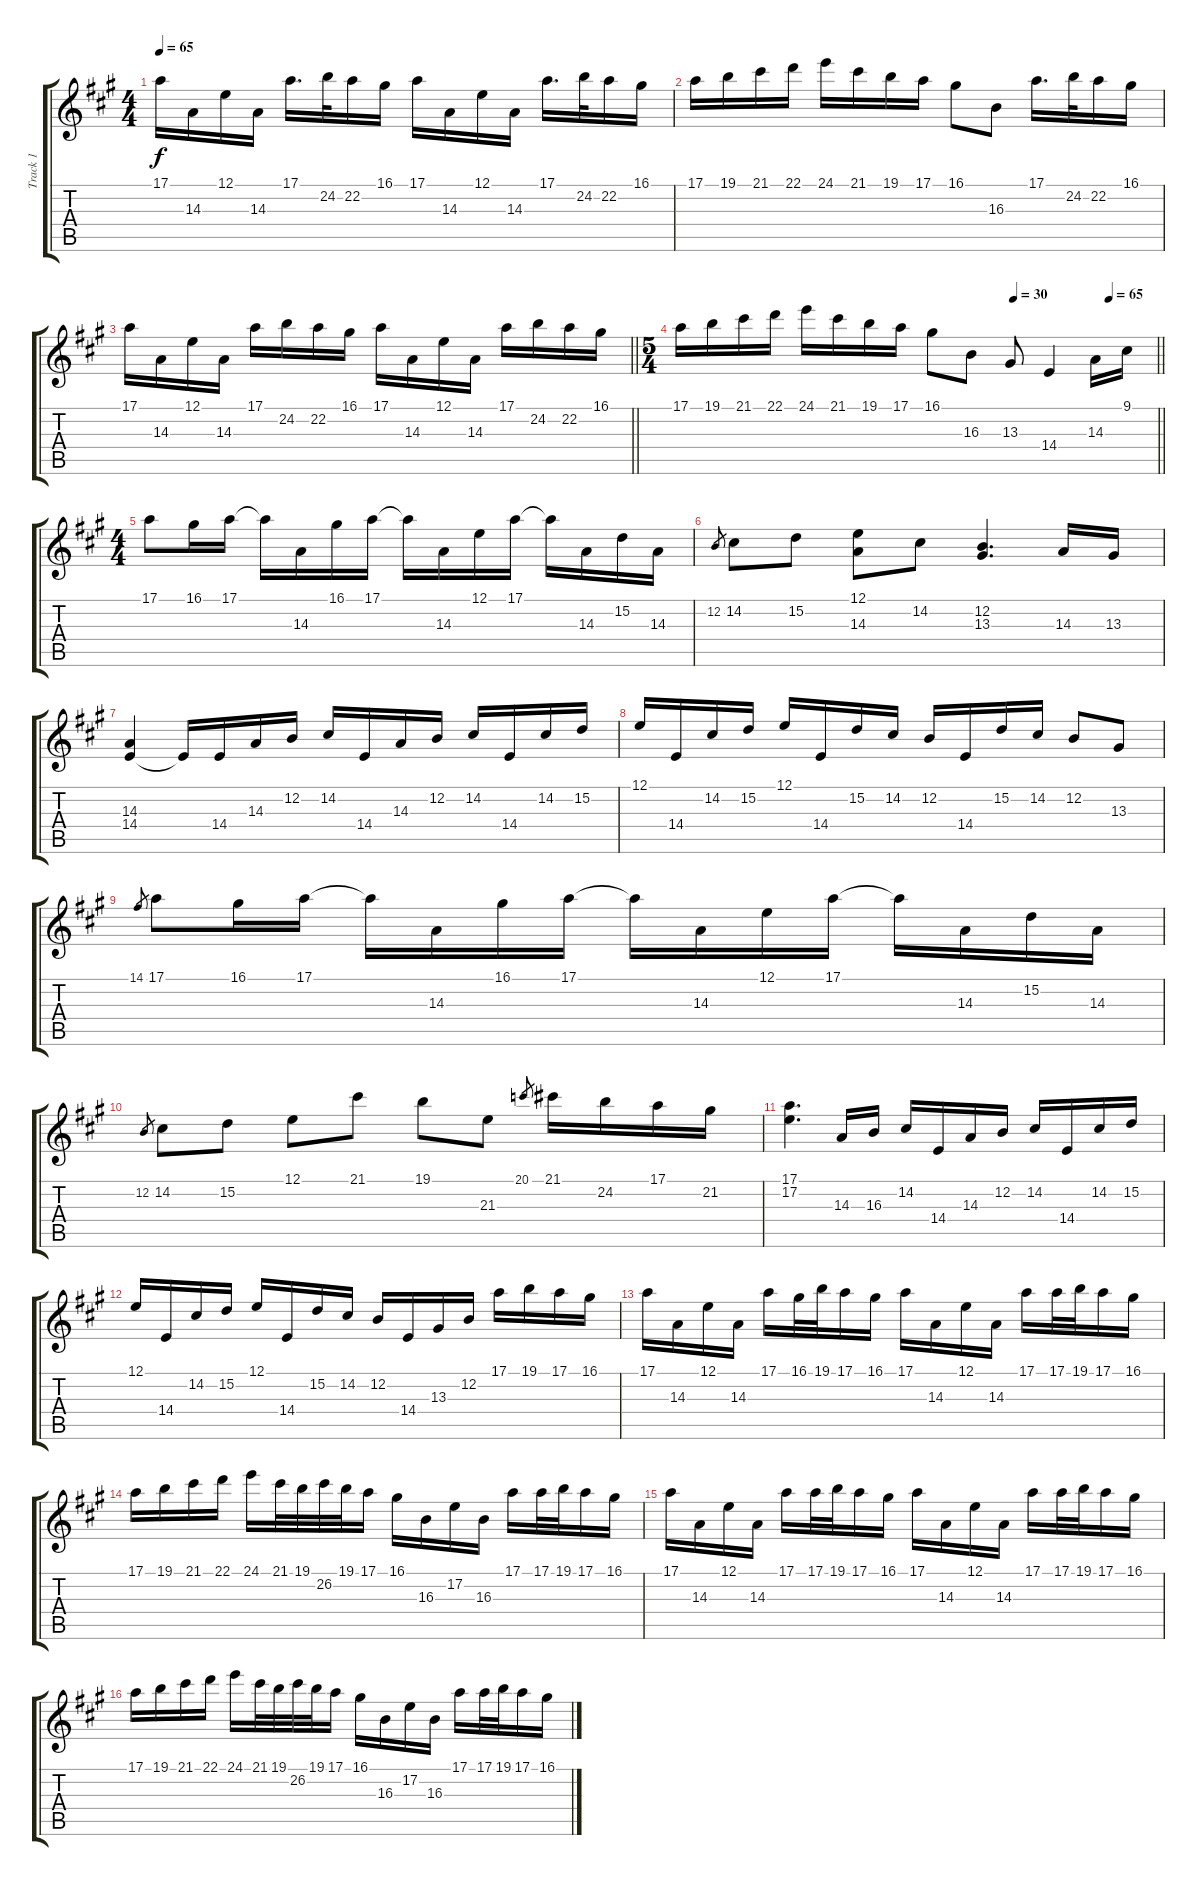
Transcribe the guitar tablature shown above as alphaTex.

\track ("Track 1" "Track 1") {instrument acousticgrandpiano}
\staff {score tabs}
\tuning (E4 B3 G3 D3 A2 E2) {hide}
\ts (4 4)
\tempo 65
\clef g2
\ks a
17.1.16{dy f} 14.3.16 12.1.16 14.3.16 17.1.16{d} 24.2.32 22.2.16 16.1.16 17.1.16 14.3.16 12.1.16 14.3.16 17.1.16{d} 24.2.32 22.2.16 16.1.16 |
17.1.16 19.1.16 21.1.16 22.1.16 24.1.16 21.1.16 19.1.16 17.1.16 16.1.8 16.3.8 17.1.16{d} 24.2.32 22.2.16 16.1.16 |
\barLineRight lightlight
17.1.16 14.3.16 12.1.16 14.3.16 17.1.16 24.2.16 22.2.16 16.1.16 17.1.16 14.3.16 12.1.16 14.3.16 17.1.16 24.2.16 22.2.16 16.1.16 |
\ts (5 4)
\tempo (30 0.7)
\tempo (65 0.9)
\barLineRight lightlight
17.1.16 19.1.16 21.1.16 22.1.16 24.1.16 21.1.16 19.1.16 17.1.16 16.1.8 16.3.8 13.3.8 14.4.4 14.3.16 9.1.16 |
\ts (4 4)
17.1.8 16.1.16 17.1.16 17.1{t}.16 14.3.16 16.1.16 17.1.16 17.1{t}.16 14.3.16 12.1.16 17.1.16 17.1{t}.16 14.3.16 15.2.16 14.3.16 |
12.2.8{gr} 14.2.8 15.2.8 (12.1 14.3).8 14.2.8 (12.2 13.3).4{d} 14.3.16 13.3.16 |
(14.3 14.4).4 14.4{t}.16 14.4.16 14.3.16 12.2.16 14.2.16 14.4.16 14.3.16 12.2.16 14.2.16 14.4.16 14.2.16 15.2.16 |
12.1.16 14.4.16 14.2.16 15.2.16 12.1.16 14.4.16 15.2.16 14.2.16 12.2.16 14.4.16 15.2.16 14.2.16 12.2.8 13.3.8 |
14.1.8{gr} 17.1.8 16.1.16 17.1.16 17.1{t}.16 14.3.16 16.1.16 17.1.16 17.1{t}.16 14.3.16 12.1.16 17.1.16 17.1{t}.16 14.3.16 15.2.16 14.3.16 |
12.2.8{gr} 14.2.8 15.2.8 12.1.8 21.1.8 19.1.8 21.3.8 20.1.8{gr} 21.1.16 24.2.16 17.1.16 21.2.16 |
(17.1 17.2).4{d} 14.3.16 16.3.16 14.2.16 14.4.16 14.3.16 12.2.16 14.2.16 14.4.16 14.2.16 15.2.16 |
12.1.16 14.4.16 14.2.16 15.2.16 12.1.16 14.4.16 15.2.16 14.2.16 12.2.16 14.4.16 13.3.16 12.2.16 17.1.16 19.1.16 17.1.16 16.1.16 |
17.1.16 14.3.16 12.1.16 14.3.16 17.1.16 16.1.32 19.1.32 17.1.16 16.1.16 17.1.16 14.3.16 12.1.16 14.3.16 17.1.16 17.1.32 19.1.32 17.1.16 16.1.16 |
17.1.16 19.1.16 21.1.16 22.1.16 24.1.16 21.1.32 19.1.32 26.2.32 19.1.32 17.1.16 16.1.16 16.3.16 17.2.16 16.3.16 17.1.16 17.1.32 19.1.32 17.1.16 16.1.16 |
17.1.16 14.3.16 12.1.16 14.3.16 17.1.16 17.1.32 19.1.32 17.1.16 16.1.16 17.1.16 14.3.16 12.1.16 14.3.16 17.1.16 17.1.32 19.1.32 17.1.16 16.1.16 |
17.1.16 19.1.16 21.1.16 22.1.16 24.1.16 21.1.32 19.1.32 26.2.32 19.1.32 17.1.16 16.1.16 16.3.16 17.2.16 16.3.16 17.1.16 17.1.32 19.1.32 17.1.16 16.1.16
